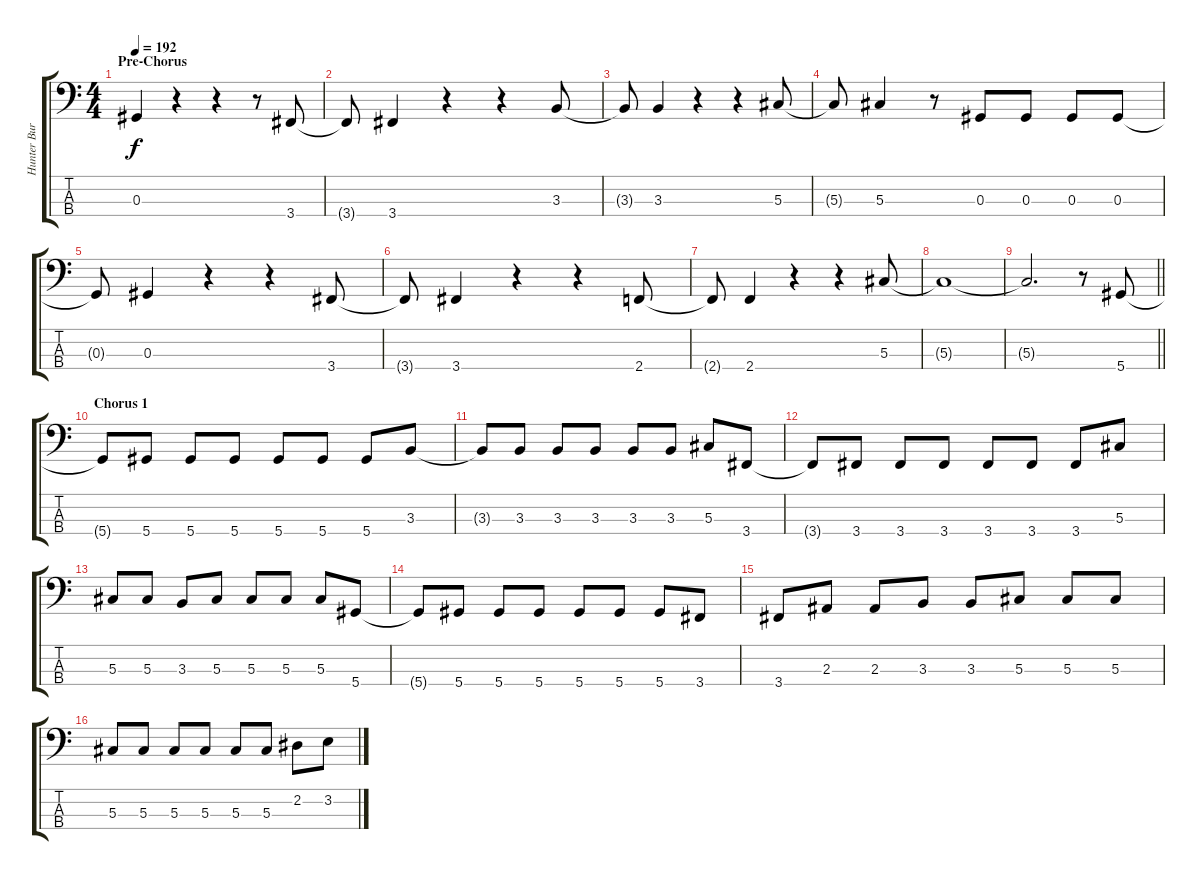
\track ("Hunter Burgan" "Hunter Bur") {instrument electricbasspick}
\staff {score tabs}
\tuning (Gb2 Db2 Ab1 Eb1) {hide}
\ts (4 4)
\section ("" "Pre-Chorus")
\tempo 192
\clef f4
\ks c
0.3.4{dy f} r.4 r.4 r.8 3.4.8 |
3.4{t}.8 3.4.4 r.4 r.4 3.3.8 |
3.3{t}.8 3.3.4 r.4 r.4 5.3.8 |
5.3{t}.8 5.3.4 r.8 0.3.8 0.3.8 0.3.8 0.3.8 |
0.3{t}.8 0.3.4 r.4 r.4 3.4.8 |
3.4{t}.8 3.4.4 r.4 r.4 2.4.8 |
2.4{t}.8 2.4.4 r.4 r.4 5.3.8 |
5.3{t}.1 |
\barLineRight lightlight
5.3{t}.2{d} r.8 5.4.8 |
\section ("" "Chorus 1")
5.4{t}.8 5.4.8 5.4.8 5.4.8 5.4.8 5.4.8 5.4.8 3.3.8 |
3.3{t}.8 3.3.8 3.3.8 3.3.8 3.3.8 3.3.8 5.3.8 3.4.8 |
3.4{t}.8 3.4.8 3.4.8 3.4.8 3.4.8 3.4.8 3.4.8 5.3.8 |
5.3.8 5.3.8 3.3.8 5.3.8 5.3.8 5.3.8 5.3.8 5.4.8 |
5.4{t}.8 5.4.8 5.4.8 5.4.8 5.4.8 5.4.8 5.4.8 3.4.8 |
3.4.8 2.3.8 2.3.8 3.3.8 3.3.8 5.3.8 5.3.8 5.3.8 |
5.3.8 5.3.8 5.3.8 5.3.8 5.3.8 5.3.8 2.2.8 3.2.8
